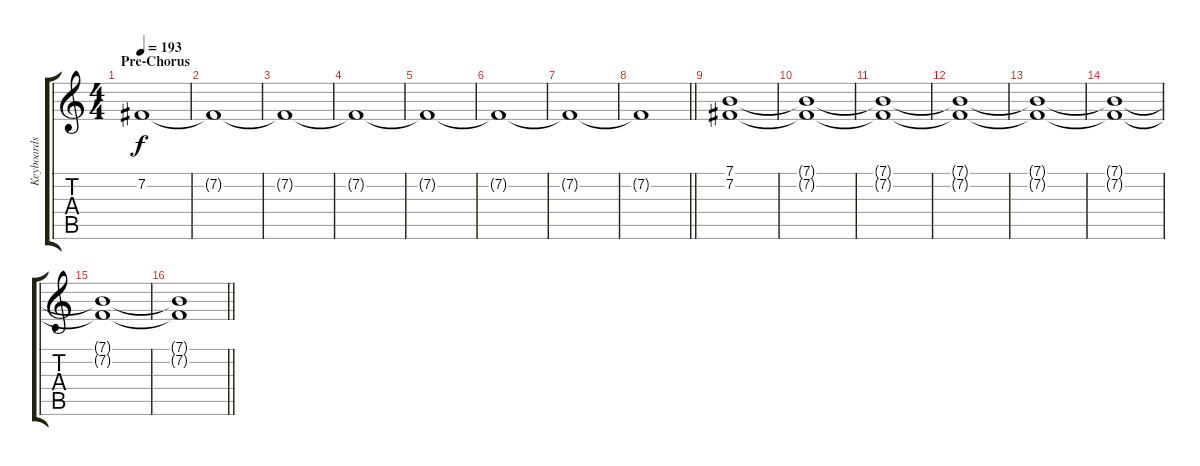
\track ("Keyboards" "Keyboards") {instrument fx6goblins}
\staff {score tabs}
\tuning (E4 B3 G3 D3 A2 D2) {hide}
\ts (4 4)
\section ("" "Pre-Chorus")
\tempo 193
\clef g2
\ks c
7.2.1{dy f} |
7.2{t}.1 |
7.2{t}.1 |
7.2{t}.1 |
7.2{t}.1 |
7.2{t}.1 |
7.2{t}.1 |
\barLineRight lightlight
7.2{t}.1 |
\section ("" "")
(7.1 7.2).1 |
(7.1{t} 7.2{t}).1 |
(7.1{t} 7.2{t}).1 |
(7.1{t} 7.2{t}).1 |
(7.1{t} 7.2{t}).1 |
(7.1{t} 7.2{t}).1 |
(7.1{t} 7.2{t}).1 |
\barLineRight lightlight
(7.1{t} 7.2{t}).1
